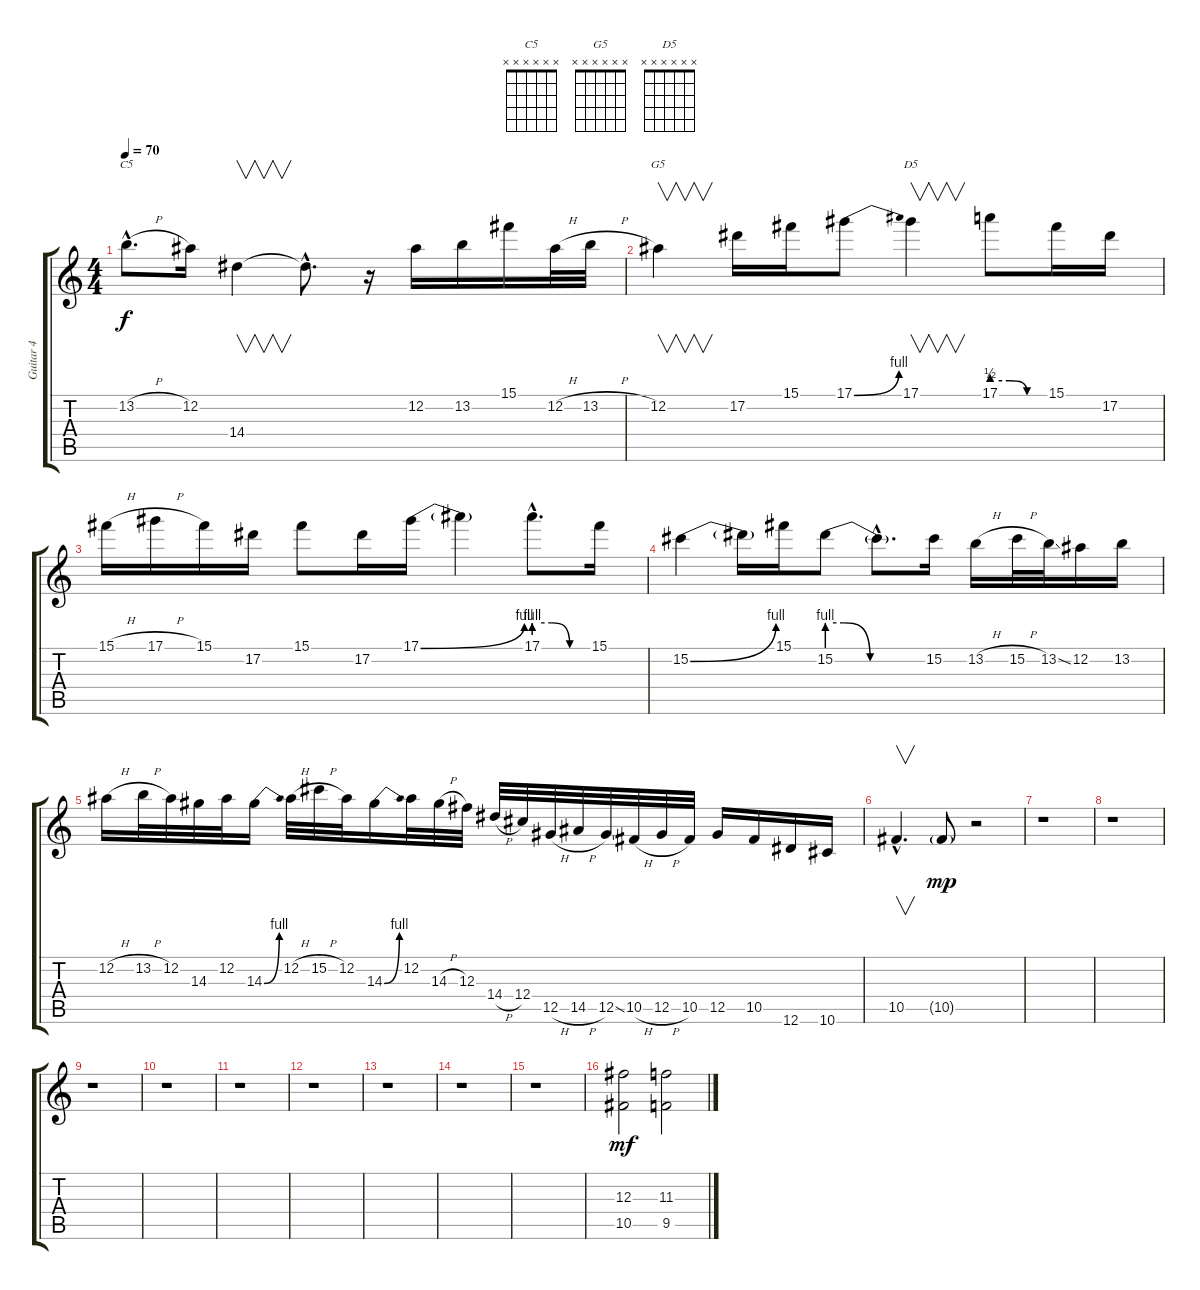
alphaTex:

\track ("Guitar 4" "Guitar 4") {instrument overdrivenguitar}
\staff {score tabs}
\tuning (Eb4 Bb3 Gb3 Db3 Ab2 Eb2) {hide}
\chord ("C5" x x x x x x) {firstfret 0}
\chord ("G5" x x x x x x) {firstfret 0}
\chord ("D5" x x x x x x) {firstfret 0}
\ts (4 4)
\tempo 70
\clef g2
\ks c
13.2{h hac}.8{d ch "C5" dy f} 12.2.16 14.4.4{v} 14.4{hac t}.8{d} r.16 12.2.16 13.2.16 15.1.16 12.2{h}.32 13.2{h}.32 |
12.2.4{v ch "G5"} 17.2.16 15.1.16 17.1{be (bend 0 0 60 4)}.8 17.1.4{v ch "D5"} 17.1{be (custom 0 2 20 2 40 0 60 0)}.8 15.1.16 17.2.16 |
15.1{h}.16 17.1{h}.16 15.1.16 17.2.16 15.1.8 17.2.16 17.1{be (bend 0 0 60 4)}.16 17.1{t}.4 17.1{be (custom 0 4 20 4 40 0 60 0) hac}.8{d} 15.1.16 |
15.2{be (bend 0 0 60 4)}.4 15.2{t}.16 15.1.16 15.2{be (custom 0 4 10 4 26 0 60 0)}.8 15.2{hac t}.8{d} 15.2.16 13.2{h}.16 15.2{h}.32 13.2{ss}.32 12.2.16 13.2.16 |
12.2{h}.16 13.2{h}.32 12.2.32 14.3.32 12.2.32 14.3{be (bend 0 0 60 4)}.16 12.2{h}.32 15.2{h}.32 12.2.32 14.3{be (bend 0 0 60 4)}.16 12.2.32 14.3{h}.32 12.3.32 14.4{h}.32 12.4.32 12.5{h}.32 14.5{h}.32 12.5{ss}.32 10.5{h}.32 12.5{h}.32 10.5.32 12.5.16 10.5.16 12.6.16 10.6.16 |
10.5{hac}.4{v d} 10.5{g}.8{dy mp} r.2 |
r.1 |
r.1 |
r.1 |
r.1 |
r.1 |
r.1 |
r.1 |
r.1 |
r.1 |
(12.3 10.5).2{dy mf} (11.3 9.5).2
